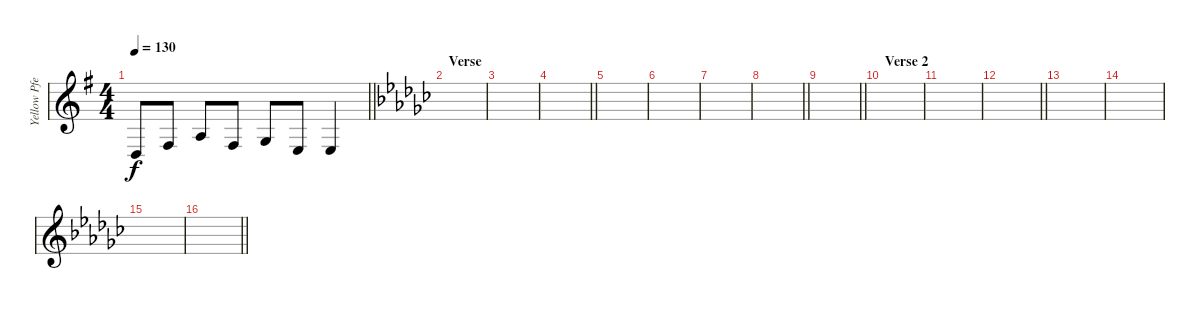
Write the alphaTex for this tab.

\track ("Yellow Pfeifer (Medieval Bagpipe)" "Yellow Pfe") {instrument bagpipe}
\staff {score}
\tuning (E4 B3 G3 D3 A2 E2) {hide}
\ts (4 4)
\tempo 130
\clef g2
\barLineRight lightlight
\ks eminor
0.4.8{dy f} 4.4.8 2.3.8 4.4.8 0.3.8 2.4.8 2.4.4 |
\section ("" "Verse")
\ks ebminor
|
|
\barLineRight lightlight
|
\section ("" "")
|
|
|
\barLineRight lightlight
|
\barLineRight lightlight
|
\section ("" "Verse 2")
|
|
\barLineRight lightlight
|
|
|
|
\barLineRight lightlight
